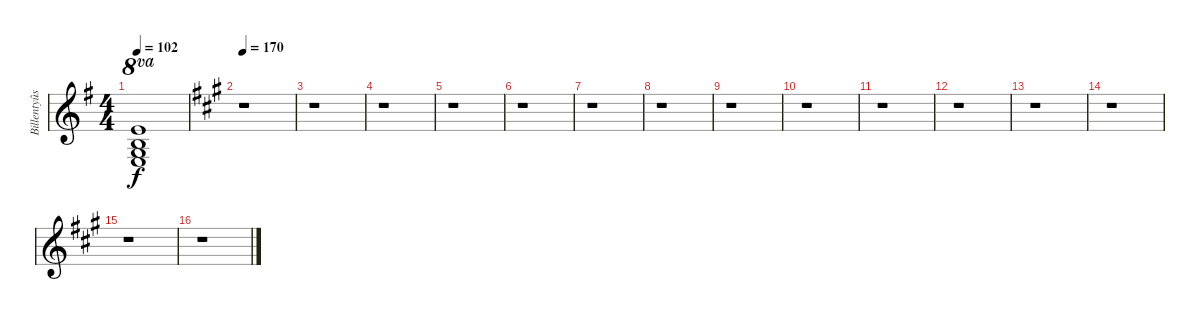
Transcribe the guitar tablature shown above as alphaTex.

\track ("Billentyûs (Michael Kenney)" "Billentyûs") {instrument synthvoice}
\staff {score}
\tuning (E4 B3 G3 D3 A2 E2) {hide}
\ts (4 4)
\tempo 102
\clef g2
\ks g
(12.1{t} 12.2{t} 12.3{t} 14.4{t}).1{ot 8va dy f} |
\tempo 170
\ks a
r.1 |
r.1 |
r.1 |
r.1 |
r.1 |
r.1 |
r.1 |
r.1 |
r.1 |
r.1 |
r.1 |
r.1 |
r.1 |
r.1 |
r.1
